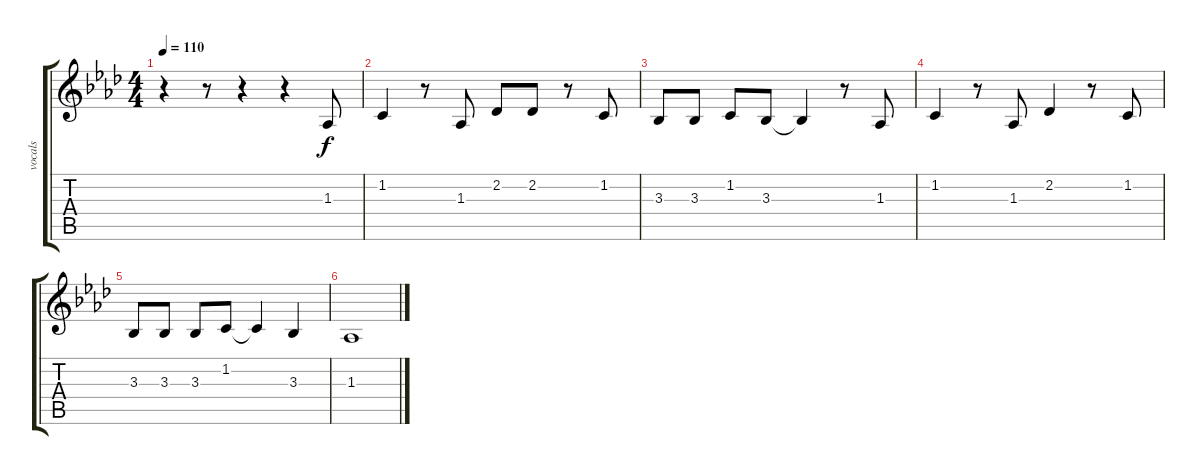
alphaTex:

\track ("vocals" "vocals") {instrument lead2sawtooth}
\staff {score tabs}
\tuning (E4 B3 G3 D3 A2 E2) {hide}
\ts (4 4)
\tempo 110
\clef g2
\ks ab
r.4{dy f} r.8 r.4 r.4 1.3.8 |
1.2.4 r.8 1.3.8 2.2.8 2.2.8 r.8 1.2.8 |
3.3.8 3.3.8 1.2.8 3.3.8 3.3{t}.4 r.8 1.3.8 |
1.2.4 r.8 1.3.8 2.2.4 r.8 1.2.8 |
3.3.8 3.3.8 3.3.8 1.2.8 1.2{t}.4 3.3.4 |
1.3.1
